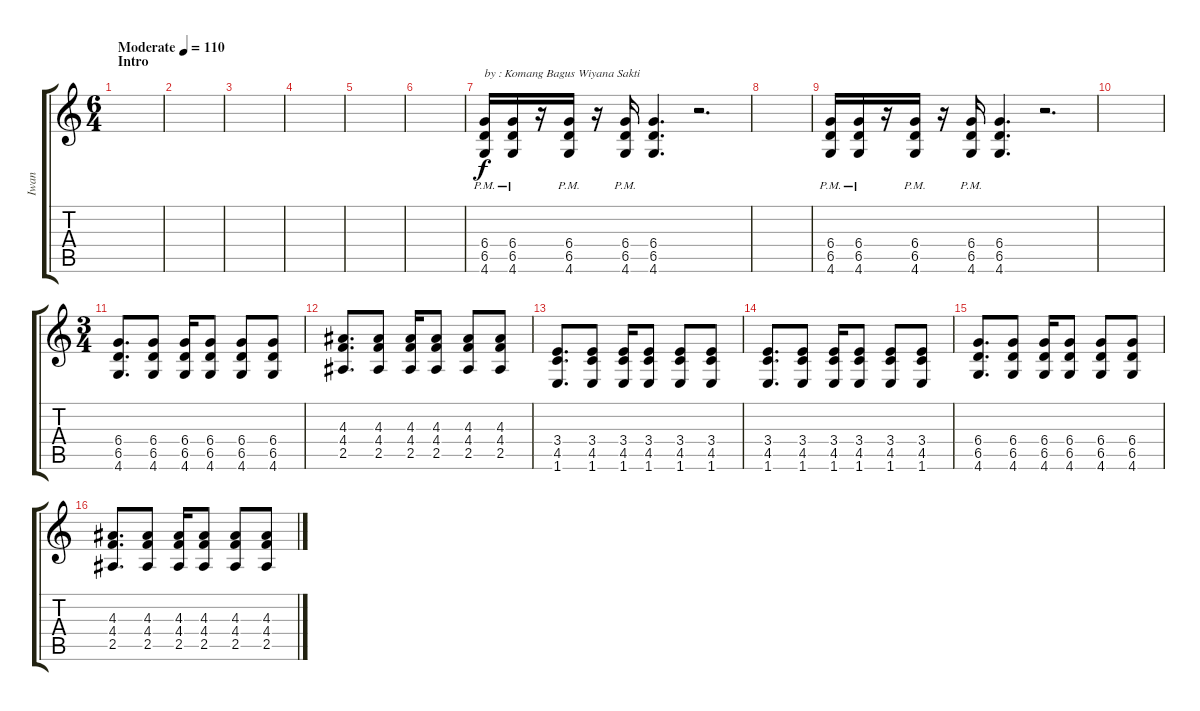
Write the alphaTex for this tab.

\track ("Iwan" "Iwan") {instrument overdrivenguitar}
\staff {score tabs}
\tuning (Eb4 Bb3 Gb3 Db3 Ab2 Eb2) {hide}
\ts (6 4)
\section ("" "Intro")
\tempo (110 "Moderate")
\clef g2
\ks c
|
|
|
|
|
|
(6.4{pm} 6.5{pm} 4.6{pm}).16{txt "by : Komang Bagus Wiyana Sakti"} (6.4{pm} 6.5{pm} 4.6{pm}).16 r.16 (6.4{pm} 6.5{pm} 4.6{pm}).16 r.16 (6.4{pm} 6.5{pm} 4.6{pm}).16 (6.4 6.5 4.6).4{d} r.2{d} |
|
(6.4{pm} 6.5{pm} 4.6{pm}).16 (6.4{pm} 6.5{pm} 4.6{pm}).16 r.16 (6.4{pm} 6.5{pm} 4.6{pm}).16 r.16 (6.4{pm} 6.5{pm} 4.6{pm}).16 (6.4 6.5 4.6).4{d} r.2{d} |
|
\ts (3 4)
(6.4 6.5 4.6).8{d volume 12} (6.4 6.5 4.6).8 (6.4 6.5 4.6).16 (6.4 6.5 4.6).8 (6.4 6.5 4.6).8 (6.4 6.5 4.6).8 |
(4.3 4.4 2.5).8{d} (4.3 4.4 2.5).8 (4.3 4.4 2.5).16 (4.3 4.4 2.5).8 (4.3 4.4 2.5).8 (4.3 4.4 2.5).8 |
(3.4 4.5 1.6).8{d} (3.4 4.5 1.6).8 (3.4 4.5 1.6).16 (3.4 4.5 1.6).8 (3.4 4.5 1.6).8 (3.4 4.5 1.6).8 |
(3.4 4.5 1.6).8{d} (3.4 4.5 1.6).8 (3.4 4.5 1.6).16 (3.4 4.5 1.6).8 (3.4 4.5 1.6).8 (3.4 4.5 1.6).8 |
(6.4 6.5 4.6).8{d} (6.4 6.5 4.6).8 (6.4 6.5 4.6).16 (6.4 6.5 4.6).8 (6.4 6.5 4.6).8 (6.4 6.5 4.6).8 |
(4.3 4.4 2.5).8{d} (4.3 4.4 2.5).8 (4.3 4.4 2.5).16 (4.3 4.4 2.5).8 (4.3 4.4 2.5).8 (4.3 4.4 2.5).8
